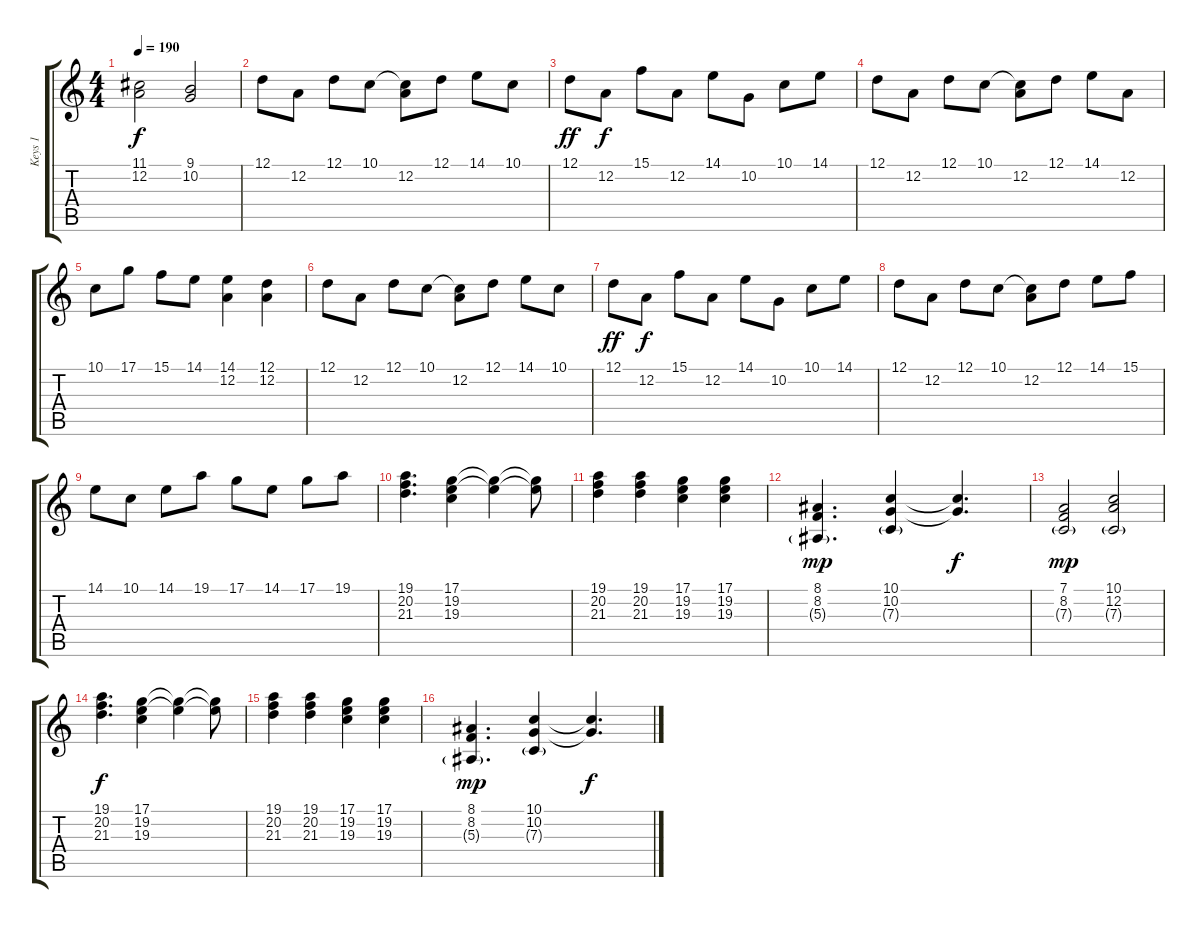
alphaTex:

\track ("Keys 1" "Keys 1") {instrument lead2sawtooth}
\staff {score tabs}
\tuning (D4 A3 F3 C3 G2 C2) {hide}
\ts (4 4)
\tempo 190
\clef g2
\ks c
(11.1 12.2).2{dy f} (9.1 10.2).2 |
12.1.8{volume 9 balance 8 instrument lead2sawtooth} 12.2.8 12.1.8 10.1.8 (10.1{t} 12.2).8 12.1.8 14.1.8 10.1.8 |
12.1.8{dy ff} 12.2.8{dy f} 15.1.8 12.2.8 14.1.8 10.2.8 10.1.8 14.1.8 |
12.1.8{volume 9 balance 8} 12.2.8 12.1.8 10.1.8 (10.1{t} 12.2).8 12.1.8 14.1.8 12.2.8 |
10.1.8 17.1.8 15.1.8 14.1.8 (14.1 12.2).4 (12.1 12.2).4 |
12.1.8{volume 9 balance 8} 12.2.8 12.1.8 10.1.8 (10.1{t} 12.2).8 12.1.8 14.1.8 10.1.8 |
12.1.8{dy ff} 12.2.8{dy f} 15.1.8 12.2.8 14.1.8 10.2.8 10.1.8 14.1.8 |
12.1.8{volume 9 balance 8} 12.2.8 12.1.8 10.1.8 (10.1{t} 12.2).8 12.1.8 14.1.8 15.1.8 |
14.1.8 10.1.8 14.1.8 19.1.8 17.1.8 14.1.8 17.1.8 19.1.8 |
(19.1 20.2 21.3).4{d volume 11 balance 8 instrument stringensemble1} (17.1 19.2 19.3).4 (17.1{t} 19.2{t}).4 (17.1{t} 19.2{t}).8 |
(19.1 20.2 21.3).4 (19.1 20.2 21.3).4 (17.1 19.2 19.3).4 (17.1 19.2 19.3).4 |
(8.1 8.2 5.3{g}).4{d dy mp} (10.1 10.2 7.3{g}).4 (10.1{t} 10.2{t}).4{d dy f} |
(7.1 8.2 7.3{g}).2{dy mp} (10.1 12.2 7.3{g}).2 |
(19.1 20.2 21.3).4{d dy f volume 11 balance 8 instrument stringensemble1} (17.1 19.2 19.3).4 (17.1{t} 19.2{t}).4 (17.1{t} 19.2{t}).8 |
(19.1 20.2 21.3).4 (19.1 20.2 21.3).4 (17.1 19.2 19.3).4 (17.1 19.2 19.3).4 |
(8.1 8.2 5.3{g}).4{d dy mp} (10.1 10.2 7.3{g}).4 (10.1{t} 10.2{t}).4{d dy f}
